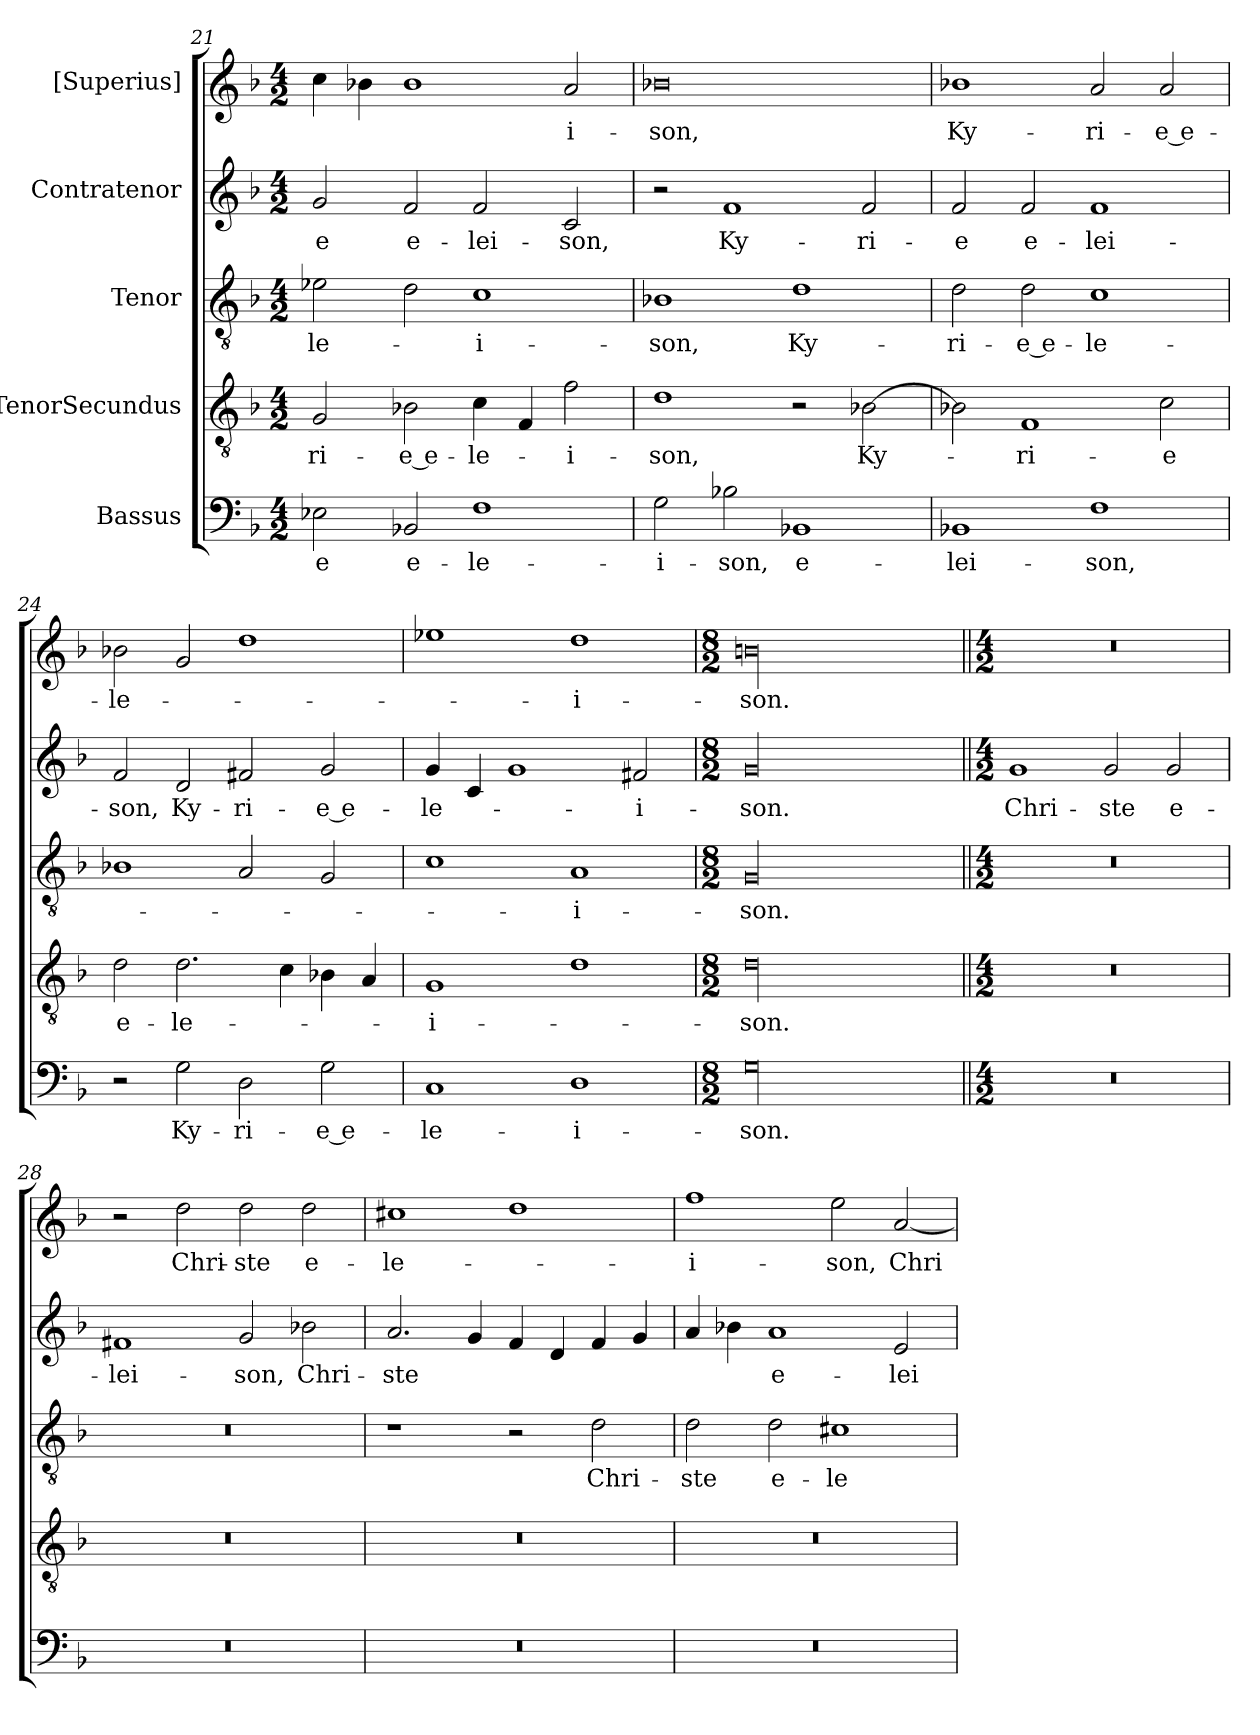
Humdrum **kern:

**kern	**text	**kern	**text	**kern	**text	**kern	**text	**kern	**text
*part5	*part5	*part4	*part4	*part3	*part3	*part2	*part2	*part1	*part1
*staff5	*staff5	*staff4	*staff4	*staff3	*staff3	*staff2	*staff2	*staff1	*staff1
*I"Bassus	*	*I"TenorSecundus	*	*I"Tenor	*	*I"Contratenor	*	*I"[Superius]	*
*clefF4	*	*clefGv2	*	*clefGv2	*	*clefG2	*	*clefG2	*
*k[b-]	*	*k[b-]	*	*k[b-]	*	*k[b-]	*	*k[b-]	*
*M4/2	*	*M4/2	*	*M4/2	*	*M4/2	*	*M4/2	*
=21	=21	=21	=21	=21	=21	=21	=21	=21	=21
2E-X\	-e	2G/	-ri-	2e-X\	-le-	2g/	-e	4cc\	.
.	.	.	.	.	.	.	.	4b-X\	.
2BB-X/	e-	2B-X\	-e e-	2d\	.	2f/	e-	1b-\	.
1F\	-le-	4c\	-le-	1c\	-i-	2f/	-lei-	.	.
.	.	4F/	.	.	.	.	.	.	.
.	.	2f\	-i-	.	.	2c/	-son,	2a/	-i-
=22	=22	=22	=22	=22	=22	=22	=22	=22	=22
2G\	-i-	1d\	-son,	1B-X\	-son,	2r	.	0b-X\	-son,
2B-X\	-son,	.	.	.	.	1f/	Ky-	.	.
1BB-X/	e-	2r	.	1d\	Ky-	.	.	.	.
.	.	[2B-X\	Ky-	.	.	2f/	-ri-	.	.
=23	=23	=23	=23	=23	=23	=23	=23	=23	=23
1BB-X/	-lei-	2B-X\]	.	2d\	-ri-	2f/	-e	1b-X\	Ky-
.	.	1F/	-ri-	2d\	-e e-	2f/	e-	.	.
1F\	-son,	.	.	1c\	-le-	1f/	-lei-	2a/	-ri-
.	.	2c\	-e	.	.	.	.	2a/	-e e-
=24	=24	=24	=24	=24	=24	=24	=24	=24	=24
2r	.	2d\	e-	1B-X\	.	2f/	-son,	2b-X\	-le-
2G\	Ky-	2.d\	-le-	.	.	2d/	Ky-	2g/	.
2D\	-ri-	.	.	2A/	.	2f#X/	-ri-	1dd\	.
.	.	4c\	.	.	.	.	.	.	.
2G\	-e e-	4B-X\	.	2G/	.	2g/	-e e-	.	.
.	.	4A/	.	.	.	.	.	.	.
=25	=25	=25	=25	=25	=25	=25	=25	=25	=25
1C/	-le-	1G/	-i-	1c\	.	4g/	-le-	1ee-X\	.
.	.	.	.	.	.	4c/	.	.	.
.	.	.	.	.	.	1g/	.	.	.
1D\	-i-	1d\	.	1A/	-i-	.	.	1dd\	-i-
.	.	.	.	.	.	2f#X/	-i-	.	.
=26	=26	=26	=26	=26	=26	=26	=26	=26	=26
*M8/2	*	*M8/2	*	*M8/2	*	*M8/2	*	*M8/2	*
00G\	-son.	00d\	-son.	00G/	-son.	00g/	-son.	00bn\	-son.
=27||	=27||	=27||	=27||	=27||	=27||	=27||	=27||	=27||	=27||
*M4/2	*	*M4/2	*	*M4/2	*	*M4/2	*	*M4/2	*
0r	.	0r	.	0r	.	1g/	Chri-	0r	.
.	.	.	.	.	.	2g/	-ste	.	.
.	.	.	.	.	.	2g/	e-	.	.
=28	=28	=28	=28	=28	=28	=28	=28	=28	=28
0r	.	0r	.	0r	.	1f#X/	-lei-	2r	.
.	.	.	.	.	.	.	.	2dd\	Chri-
.	.	.	.	.	.	2g/	-son,	2dd\	-ste
.	.	.	.	.	.	2b-X\	Chri-	2dd\	e-
=29	=29	=29	=29	=29	=29	=29	=29	=29	=29
0r	.	0r	.	1r	.	2.a/	-ste	1cc#X\	-le-
.	.	.	.	.	.	4g/	.	.	.
.	.	.	.	2r	.	4f/	.	1dd\	.
.	.	.	.	.	.	4d/	.	.	.
.	.	.	.	2d\	Chri-	4f/	.	.	.
.	.	.	.	.	.	4g/	.	.	.
=30	=30	=30	=30	=30	=30	=30	=30	=30	=30
0r	.	0r	.	2d\	-ste	4a/	.	1ff\	-i-
.	.	.	.	.	.	4b-X\	.	.	.
.	.	.	.	2d\	e-	1a/	e-	.	.
.	.	.	.	1c#X\	-le-	.	.	2ee\	-son,
.	.	.	.	.	.	2e/	-lei-	[2a/	Chri-
=	=	=	=	=	=	=	=	=	=
*-	*-	*-	*-	*-	*-	*-	*-	*-	*-
